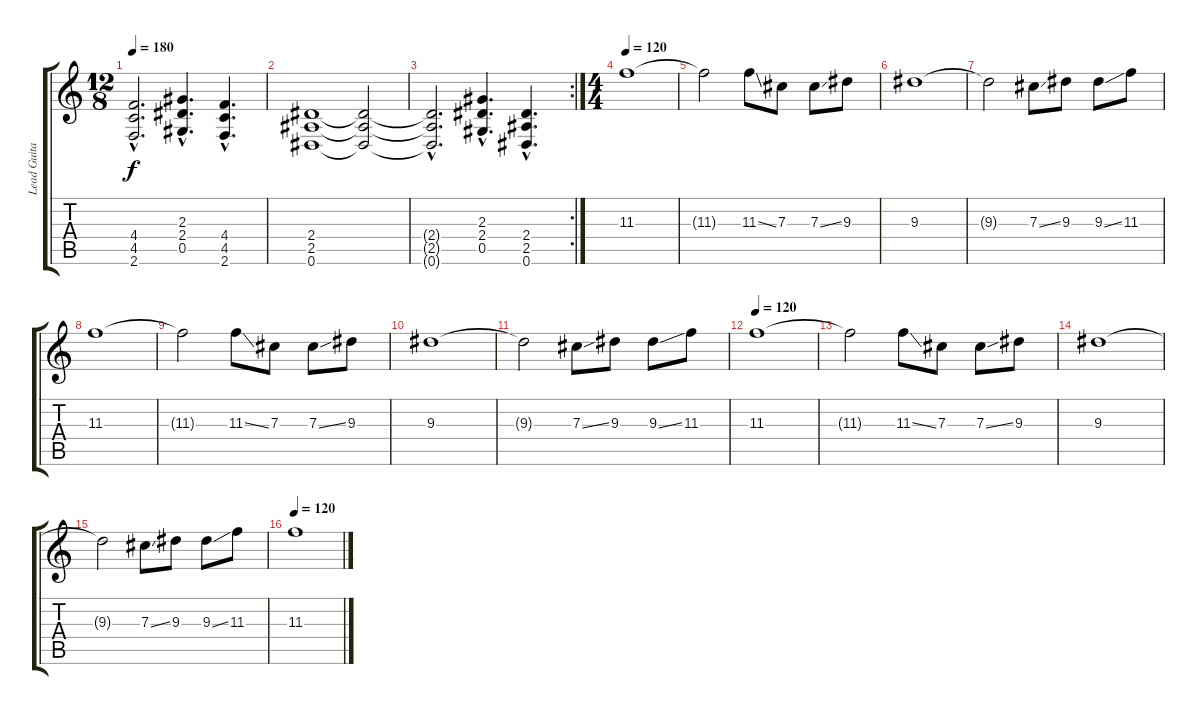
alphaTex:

\track ("Lead Guitar 2" "Lead Guita") {instrument distortionguitar}
\staff {score tabs}
\tuning (Eb4 Bb3 Gb3 Db3 Ab2 Eb2) {hide}
\ts (12 8)
\tempo 180
\clef g2
\ks c
(4.4{hac t} 4.5{hac t} 2.6{hac t}).2{d dy f} (2.3{hac} 2.4{hac} 0.5{hac}).4{d} (4.4{hac} 4.5{hac} 2.6{hac}).4{d} |
(2.4 2.5 0.6).1 (2.4{t} 2.5{t} 0.6{t}).2 |
\rc 2
(2.4{hac t} 2.5{hac t} 0.6{hac t}).2{d} (2.3{hac} 2.4{hac} 0.5{hac}).4{d} (2.4{hac} 2.5{hac} 0.6{hac}).4{d} |
\ts (4 4)
\tempo 120
11.3.1{volume 12} |
11.3{t}.2 11.3{ss}.8 7.3.8 7.3{ss}.8 9.3.8 |
9.3.1 |
9.3{t}.2 7.3{ss}.8 9.3.8 9.3{ss}.8 11.3.8 |
11.3.1 |
11.3{t}.2 11.3{ss}.8 7.3.8 7.3{ss}.8 9.3.8 |
9.3.1 |
9.3{t}.2 7.3{ss}.8 9.3.8 9.3{ss}.8 11.3.8 |
\tempo 120
11.3.1{volume 12} |
11.3{t}.2 11.3{ss}.8 7.3.8 7.3{ss}.8 9.3.8 |
9.3.1 |
9.3{t}.2 7.3{ss}.8 9.3.8 9.3{ss}.8 11.3.8 |
\tempo 120
11.3.1{volume 12}
